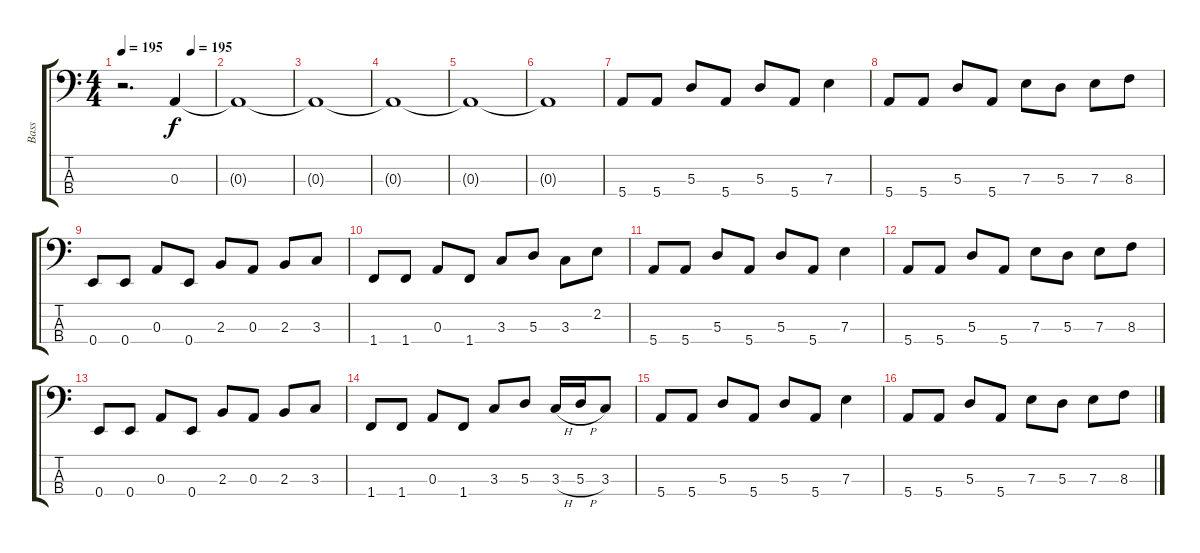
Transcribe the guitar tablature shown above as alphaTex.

\track ("Bass" "Bass") {instrument electricbassfinger}
\staff {score tabs}
\tuning (G2 D2 A1 E1) {hide}
\ts (4 4)
\tempo 195
\tempo (195 0.75)
\clef f4
\ks c
r.2{d dy f volume 0} 0.3.4{volume 16} |
0.3{t}.1 |
0.3{t}.1 |
0.3{t}.1 |
0.3{t}.1 |
0.3{t}.1 |
5.4.8 5.4.8 5.3.8 5.4.8 5.3.8 5.4.8 7.3.4 |
5.4.8 5.4.8 5.3.8 5.4.8 7.3.8 5.3.8 7.3.8 8.3.8 |
0.4.8 0.4.8 0.3.8 0.4.8 2.3.8 0.3.8 2.3.8 3.3.8 |
1.4.8 1.4.8 0.3.8 1.4.8 3.3.8 5.3.8 3.3.8 2.2.8 |
5.4.8 5.4.8 5.3.8 5.4.8 5.3.8 5.4.8 7.3.4 |
5.4.8 5.4.8 5.3.8 5.4.8 7.3.8 5.3.8 7.3.8 8.3.8 |
0.4.8 0.4.8 0.3.8 0.4.8 2.3.8 0.3.8 2.3.8 3.3.8 |
1.4.8 1.4.8 0.3.8 1.4.8 3.3.8 5.3.8 3.3{h}.16 5.3{h}.16 3.3.8 |
5.4.8 5.4.8 5.3.8 5.4.8 5.3.8 5.4.8 7.3.4 |
5.4.8 5.4.8 5.3.8 5.4.8 7.3.8 5.3.8 7.3.8 8.3.8
